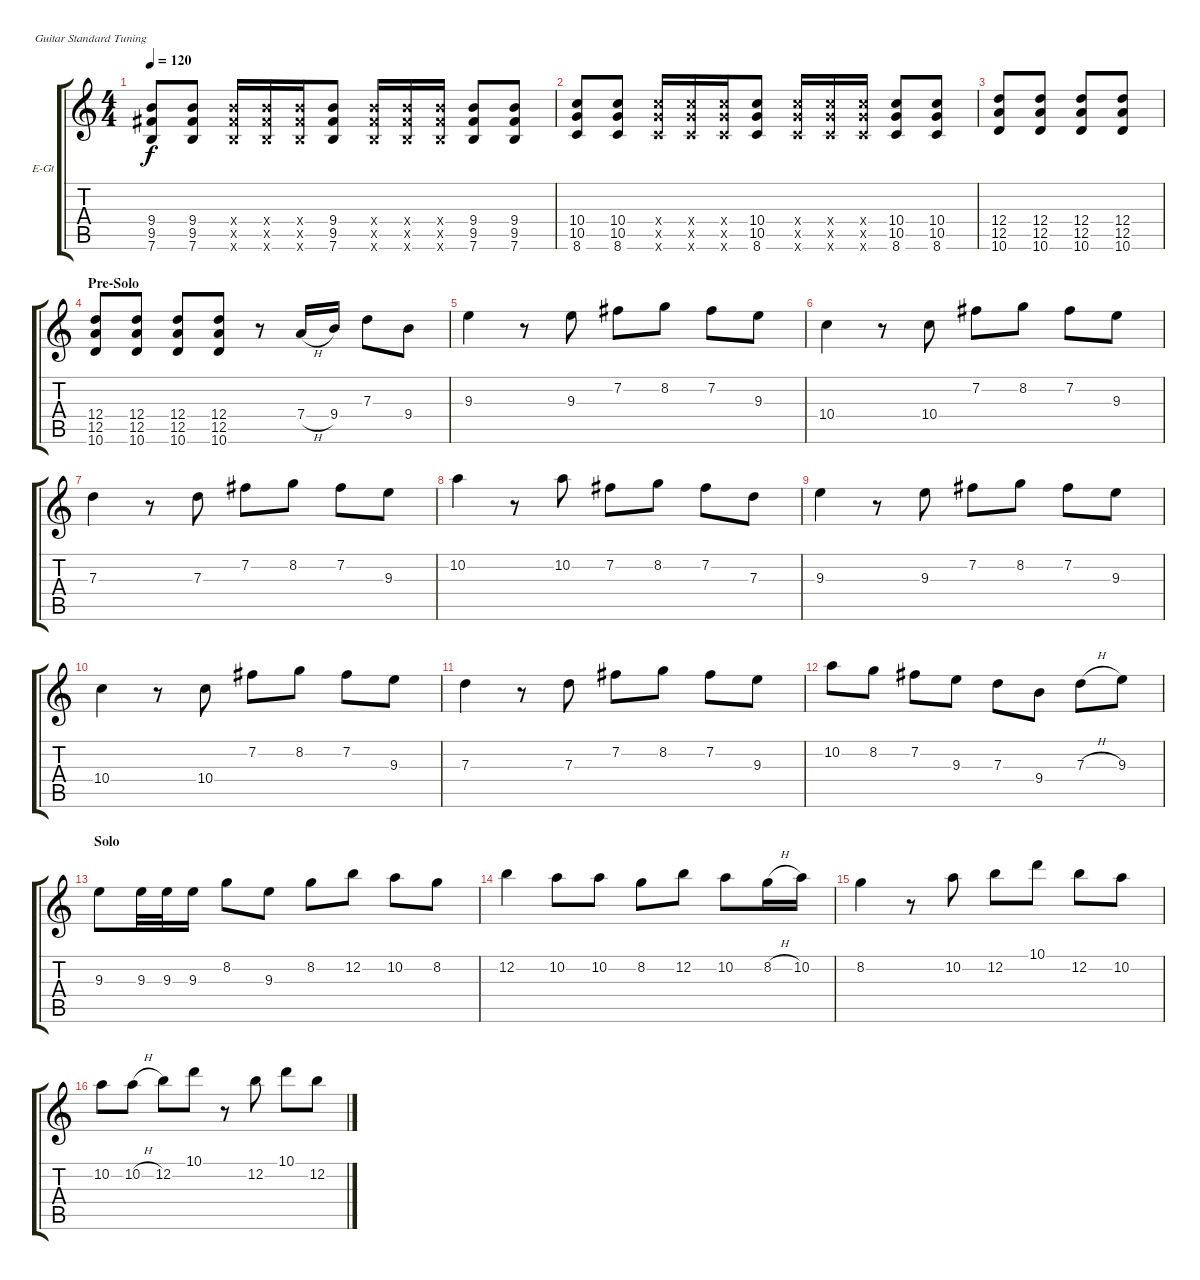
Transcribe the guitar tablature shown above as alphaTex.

\defaultSystemsLayout 4
\bracketExtendMode groupsimilarinstruments
\firstSystemTrackNameOrientation horizontal
\otherSystemsTrackNameOrientation horizontal
\track ("Lead Gt 2" "E-Gt") {instrument distortionguitar}
\staff {score tabs}
\tuning (E4 B3 G3 D3 A2 E2)
\ts (4 4)
\tempo 120
\clef g2
\ks c
(7.6 9.5 9.4).8{dy f} (7.6 9.5 9.4).8 (7.6{x} 9.5{x} 9.4{x}).16 (7.6{x} 9.5{x} 9.4{x}).16 (7.6{x} 9.5{x} 9.4{x}).16 (7.6 9.5 9.4).8 (7.6{x} 9.5{x} 9.4{x}).16 (7.6{x} 9.5{x} 9.4{x}).16 (7.6{x} 9.5{x} 9.4{x}).16 (7.6 9.5 9.4).8 (7.6 9.5 9.4).8 |
(8.6 10.5 10.4).8 (8.6 10.5 10.4).8 (8.6{x} 10.5{x} 10.4{x}).16 (8.6{x} 10.5{x} 10.4{x}).16 (8.6{x} 10.5{x} 10.4{x}).16 (8.6 10.5 10.4).8 (8.6{x} 10.5{x} 10.4{x}).16 (8.6{x} 10.5{x} 10.4{x}).16 (8.6{x} 10.5{x} 10.4{x}).16 (8.6 10.5 10.4).8 (8.6 10.5 10.4).8 |
(12.4 10.6 12.5).8 (12.4 10.6 12.5).8 (12.4 10.6 12.5).8 (12.4 10.6 12.5).8 |
\section ("" "Pre-Solo")
(12.4 10.6 12.5).8 (12.4 10.6 12.5).8 (12.4 10.6 12.5).8 (12.4 10.6 12.5).8 r.8 7.4{h}.16 9.4.16 7.3.8 9.4.8 |
9.3.4 r.8 9.3.8 7.2.8 8.2.8 7.2.8 9.3.8 |
10.4.4 r.8 10.4.8 7.2.8 8.2.8 7.2.8 9.3.8 |
7.3.4 r.8 7.3.8 7.2.8 8.2.8 7.2.8 9.3.8 |
10.2.4 r.8 10.2.8 7.2.8 8.2.8 7.2.8 7.3.8 |
9.3.4 r.8 9.3.8 7.2.8 8.2.8 7.2.8 9.3.8 |
10.4.4 r.8 10.4.8 7.2.8 8.2.8 7.2.8 9.3.8 |
7.3.4 r.8 7.3.8 7.2.8 8.2.8 7.2.8 9.3.8 |
10.2.8 8.2.8 7.2.8 9.3.8 7.3.8 9.4.8 7.3{h}.8 9.3.8 |
\section ("" "Solo")
9.3.8 9.3.32 9.3.32 9.3.16 8.2.8 9.3.8 8.2.8 12.2.8 10.2.8 8.2.8 |
12.2.4 10.2.8 10.2.8 8.2.8 12.2.8 10.2.8 8.2{h}.16 10.2.16 |
8.2.4 r.8 10.2.8 12.2.8 10.1.8 12.2.8 10.2.8 |
10.2.8 10.2{h}.8 12.2.8 10.1.8 r.8 12.2.8 10.1.8 12.2.8
